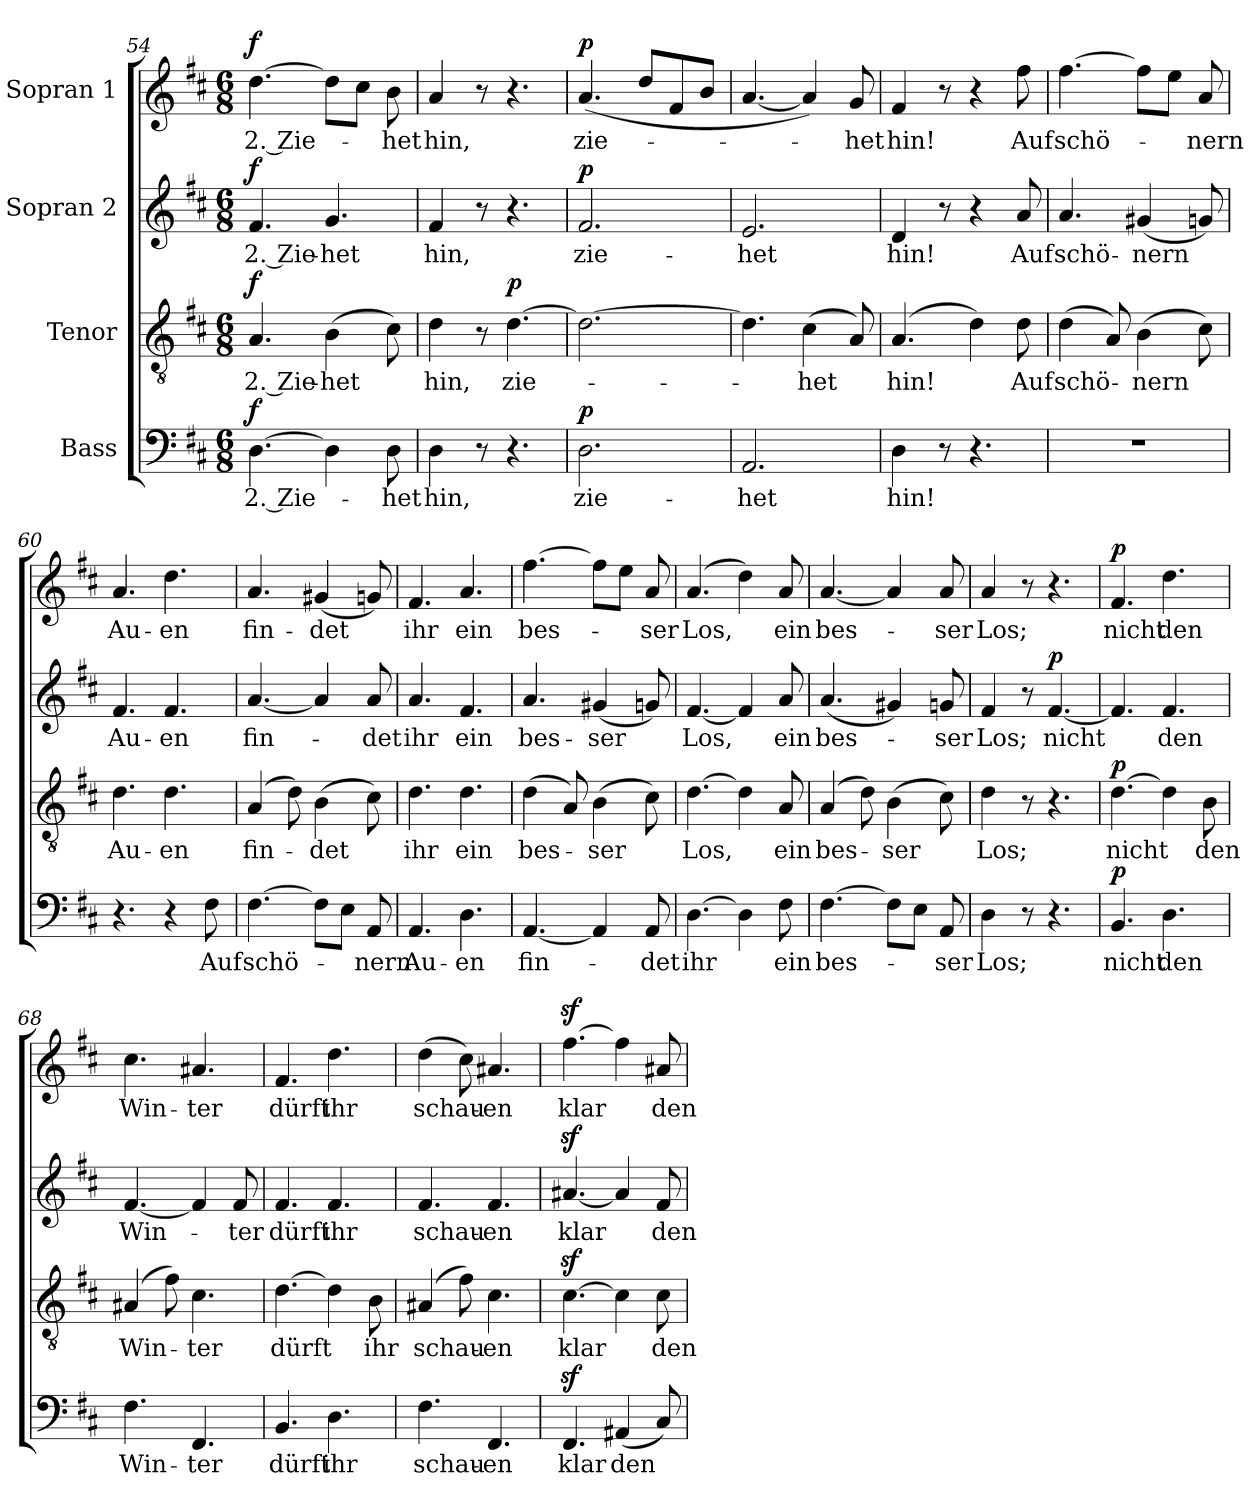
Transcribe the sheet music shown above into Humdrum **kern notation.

**kern	**text	**dynam	**kern	**text	**dynam	**kern	**text	**dynam	**kern	**text	**dynam
*part4	*part4	*part4	*part3	*part3	*part3	*part2	*part2	*part2	*part1	*part1	*part1
*staff4	*staff4	*staff4	*staff3	*staff3	*staff3	*staff2	*staff2	*staff2	*staff1	*staff1	*staff1
*I"Bass	*	*	*I"Tenor	*	*	*I"Sopran 2	*	*	*I"Sopran 1	*	*
!!LO:PB:g=z
*clefF4	*	*	*clefGv2	*	*	*clefG2	*	*	*clefG2	*	*
*k[f#c#]	*	*	*k[f#c#]	*	*	*k[f#c#]	*	*	*k[f#c#]	*	*
*M6/8	*	*	*M6/8	*	*	*M6/8	*	*	*M6/8	*	*
=54	=54	=54	=54	=54	=54	=54	=54	=54	=54	=54	=54
!	!LO:LY:b	!LO:DY:a	!	!LO:LY:b	!LO:DY:a	!	!LO:LY:b	!LO:DY:a	!	!LO:LY:b	!LO:DY:a
[4.D\	2. Zie-	f	4.A/	2. Zie-	f	4.f#/	2. Zie-	f	[4.dd\	2. Zie-	f
!	!	!	!	!LO:LY:b	!	!	!LO:LY:b	!	!	!	!
4D\]	.	.	(4B\	-het	.	4.g/	-het	.	8dd\L]	.	.
.	.	.	.	.	.	.	.	.	8cc#\J	.	.
!	!LO:LY:b	!	!	!	!	!	!	!	!	!LO:LY:b	!
8D\	-het	.	8c#\)	.	.	.	.	.	8b\	-het	.
=55	=55	=55	=55	=55	=55	=55	=55	=55	=55	=55	=55
!	!LO:LY:b	!	!	!LO:LY:b	!	!	!LO:LY:b	!	!	!LO:LY:b	!
4D\	hin,	.	4d\	hin,	.	4f#/	hin,	.	4a/	hin,	.
8r	.	.	8r	.	.	8r	.	.	8r	.	.
!	!	!	!	!LO:LY:b	!LO:DY:a	!	!	!	!	!	!
4.r	.	.	[4.d\	zie-	p	4.r	.	.	4.r	.	.
=56	=56	=56	=56	=56	=56	=56	=56	=56	=56	=56	=56
!	!LO:LY:b	!LO:DY:a	!	!	!	!	!LO:LY:b	!LO:DY:a	!	!LO:LY:b	!LO:DY:a
2.D\	zie-	p	2.d\_	.	.	2.f#/	zie-	p	(4.a/	zie-	p
.	.	.	.	.	.	.	.	.	8dd/L	.	.
.	.	.	.	.	.	.	.	.	8f#/	.	.
.	.	.	.	.	.	.	.	.	8b/J	.	.
=57	=57	=57	=57	=57	=57	=57	=57	=57	=57	=57	=57
!	!LO:LY:b	!	!	!	!	!	!LO:LY:b	!	!	!	!
2.AA/	-het	.	4.d\]	.	.	2.e/	-het	.	[4.a/	.	.
!	!	!	!	!LO:LY:b	!	!	!	!	!	!	!
.	.	.	(4c#\	-het	.	.	.	.	4a/])	.	.
!	!	!	!	!	!	!	!	!	!	!LO:LY:b	!
.	.	.	8A/)	.	.	.	.	.	8g/	-het	.
=58	=58	=58	=58	=58	=58	=58	=58	=58	=58	=58	=58
!	!LO:LY:b	!	!	!LO:LY:b	!	!	!LO:LY:b	!	!	!LO:LY:b	!
4D\	hin!	.	(4.A/	hin!	.	4d/	hin!	.	4f#/	hin!	.
8r	.	.	.	.	.	8r	.	.	8r	.	.
4.r	.	.	4d\)	.	.	4r	.	.	4r	.	.
!	!	!	!	!LO:LY:b	!	!	!LO:LY:b	!	!	!LO:LY:b	!
.	.	.	8d\	Auf	.	8a/	Auf	.	8ff#\	Auf	.
!!LO:LB:g=z
=59	=59	=59	=59	=59	=59	=59	=59	=59	=59	=59	=59
!	!	!	!	!LO:LY:b	!	!	!LO:LY:b	!	!	!LO:LY:b	!
2.r	.	.	(4d\	schö-	.	4.a/	schö-	.	[4.ff#\	schö-	.
.	.	.	8A/)	.	.	.	.	.	.	.	.
!	!	!	!	!LO:LY:b	!	!	!LO:LY:b	!	!	!	!
.	.	.	(4B\	-nern	.	(4g#X/	-nern	.	8ff#\L]	.	.
.	.	.	.	.	.	.	.	.	8ee\J	.	.
!	!	!	!	!	!	!	!	!	!	!LO:LY:b	!
.	.	.	8c#\)	.	.	8gn/)	.	.	8a/	-nern	.
=60	=60	=60	=60	=60	=60	=60	=60	=60	=60	=60	=60
!	!	!	!	!LO:LY:b	!	!	!LO:LY:b	!	!	!LO:LY:b	!
4.r	.	.	4.d\	Au-	.	4.f#/	Au-	.	4.a/	Au-	.
!	!	!	!	!LO:LY:b	!	!	!LO:LY:b	!	!	!LO:LY:b	!
4r	.	.	4.d\	-en	.	4.f#/	-en	.	4.dd\	-en	.
!	!LO:LY:b	!	!	!	!	!	!	!	!	!	!
8F#\	Auf	.	.	.	.	.	.	.	.	.	.
=61	=61	=61	=61	=61	=61	=61	=61	=61	=61	=61	=61
!	!LO:LY:b	!	!	!LO:LY:b	!	!	!LO:LY:b	!	!	!LO:LY:b	!
[4.F#\	schö-	.	(4A/	fin-	.	[4.a/	fin-	.	4.a/	fin-	.
.	.	.	8d\)	.	.	.	.	.	.	.	.
!	!	!	!	!LO:LY:b	!	!	!	!	!	!LO:LY:b	!
8F#\L]	.	.	(4B\	-det	.	4a/]	.	.	(4g#X/	-det	.
8E\J	.	.	.	.	.	.	.	.	.	.	.
!	!LO:LY:b	!	!	!	!	!	!LO:LY:b	!	!	!	!
8AA/	-nern	.	8c#\)	.	.	8a/	-det	.	8gn/)	.	.
=62	=62	=62	=62	=62	=62	=62	=62	=62	=62	=62	=62
!	!LO:LY:b	!	!	!LO:LY:b	!	!	!LO:LY:b	!	!	!LO:LY:b	!
4.AA/	Au-	.	4.d\	ihr	.	4.a/	ihr	.	4.f#/	ihr	.
!	!LO:LY:b	!	!	!LO:LY:b	!	!	!LO:LY:b	!	!	!LO:LY:b	!
4.D\	-en	.	4.d\	ein	.	4.f#/	ein	.	4.a/	ein	.
=63	=63	=63	=63	=63	=63	=63	=63	=63	=63	=63	=63
!	!LO:LY:b	!	!	!LO:LY:b	!	!	!LO:LY:b	!	!	!LO:LY:b	!
[4.AA/	fin-	.	(4d\	bes-	.	4.a/	bes-	.	[4.ff#\	bes-	.
.	.	.	8A/)	.	.	.	.	.	.	.	.
!	!	!	!	!LO:LY:b	!	!	!LO:LY:b	!	!	!	!
4AA/]	.	.	(4B\	-ser	.	(4g#X/	-ser	.	8ff#\L]	.	.
.	.	.	.	.	.	.	.	.	8ee\J	.	.
!	!LO:LY:b	!	!	!	!	!	!	!	!	!LO:LY:b	!
8AA/	-det	.	8c#\)	.	.	8gn/)	.	.	8a/	-ser	.
!!LO:LB:g=z
=64	=64	=64	=64	=64	=64	=64	=64	=64	=64	=64	=64
!	!LO:LY:b	!	!	!LO:LY:b	!	!	!LO:LY:b	!	!	!LO:LY:b	!
[4.D\	ihr	.	[4.d\	Los,	.	[4.f#/	Los,	.	(4.a/	Los,	.
4D\]	.	.	4d\]	.	.	4f#/]	.	.	4dd\)	.	.
!	!LO:LY:b	!	!	!LO:LY:b	!	!	!LO:LY:b	!	!	!LO:LY:b	!
8F#\	ein	.	8A/	ein	.	8a/	ein	.	8a/	ein	.
=65	=65	=65	=65	=65	=65	=65	=65	=65	=65	=65	=65
!	!LO:LY:b	!	!	!LO:LY:b	!	!	!LO:LY:b	!	!	!LO:LY:b	!
[4.F#\	bes-	.	(4A/	bes-	.	(4.a/	bes-	.	[4.a/	bes-	.
.	.	.	8d\)	.	.	.	.	.	.	.	.
!	!	!	!	!LO:LY:b	!	!	!	!	!	!	!
8F#\L]	.	.	(4B\	-ser	.	4g#X/)	.	.	4a/]	.	.
8E\J	.	.	.	.	.	.	.	.	.	.	.
!	!LO:LY:b	!	!	!	!	!	!LO:LY:b	!	!	!LO:LY:b	!
8AA/	-ser	.	8c#\)	.	.	8gn/	-ser	.	8a/	-ser	.
=66	=66	=66	=66	=66	=66	=66	=66	=66	=66	=66	=66
!	!LO:LY:b	!	!	!LO:LY:b	!	!	!LO:LY:b	!	!	!LO:LY:b	!
4D\	Los;	.	4d\	Los;	.	4f#/	Los;	.	4a/	Los;	.
8r	.	.	8r	.	.	8r	.	.	8r	.	.
!	!	!	!	!	!	!	!LO:LY:b	!LO:DY:a	!	!	!
4.r	.	.	4.r	.	.	[4.f#/	nicht	p	4.r	.	.
=67	=67	=67	=67	=67	=67	=67	=67	=67	=67	=67	=67
!	!LO:LY:b	!LO:DY:a	!	!LO:LY:b	!LO:DY:a	!	!	!	!	!LO:LY:b	!LO:DY:a
4.BB/	nicht	p	[4.d\	nicht	p	4.f#/]	.	.	4.f#/	nicht	p
!	!LO:LY:b	!	!	!	!	!	!LO:LY:b	!	!	!LO:LY:b	!
4.D\	den	.	4d\]	.	.	4.f#/	den	.	4.dd\	den	.
!	!	!	!	!LO:LY:b	!	!	!	!	!	!	!
.	.	.	8B\	den	.	.	.	.	.	.	.
=68	=68	=68	=68	=68	=68	=68	=68	=68	=68	=68	=68
!	!LO:LY:b	!	!	!LO:LY:b	!	!	!LO:LY:b	!	!	!LO:LY:b	!
4.F#\	Win-	.	(4A#X/	Win-	.	[4.f#/	Win-	.	4.cc#\	Win-	.
.	.	.	8f#\)	.	.	.	.	.	.	.	.
!	!LO:LY:b	!	!	!LO:LY:b	!	!	!	!	!	!LO:LY:b	!
4.FF#/	-ter	.	4.c#\	-ter	.	4f#/]	.	.	4.a#X/	-ter	.
!	!	!	!	!	!	!	!LO:LY:b	!	!	!	!
.	.	.	.	.	.	8f#/	-ter	.	.	.	.
!!LO:PB:g=z
=69	=69	=69	=69	=69	=69	=69	=69	=69	=69	=69	=69
!	!LO:LY:b	!	!	!LO:LY:b	!	!	!LO:LY:b	!	!	!LO:LY:b	!
4.BB/	dürft	.	[4.d\	dürft	.	4.f#/	dürft	.	4.f#/	dürft	.
!	!LO:LY:b	!	!	!	!	!	!LO:LY:b	!	!	!LO:LY:b	!
4.D\	ihr	.	4d\]	.	.	4.f#/	ihr	.	4.dd\	ihr	.
!	!	!	!	!LO:LY:b	!	!	!	!	!	!	!
.	.	.	8B\	ihr	.	.	.	.	.	.	.
=70	=70	=70	=70	=70	=70	=70	=70	=70	=70	=70	=70
!	!LO:LY:b	!	!	!LO:LY:b	!	!	!LO:LY:b	!	!	!LO:LY:b	!
4.F#\	schau-	.	(4A#X/	schau-	.	4.f#/	schau-	.	(4dd\	schau-	.
.	.	.	8f#\)	.	.	.	.	.	8cc#\)	.	.
!	!LO:LY:b	!	!	!LO:LY:b	!	!	!LO:LY:b	!	!	!LO:LY:b	!
4.FF#/	-en	.	4.c#\	-en	.	4.f#/	-en	.	4.a#X/	-en	.
=71	=71	=71	=71	=71	=71	=71	=71	=71	=71	=71	=71
!	!LO:LY:b	!	!	!LO:LY:b	!	!	!LO:LY:b	!	!	!LO:LY:b	!
4.FF#z>/	klar	.	[4.c#z>\	klar	.	[4.a#Xz>/	klar	.	[4.ff#z>\	klar	.
!	!LO:LY:b	!	!	!	!	!	!	!	!	!	!
(4AA#X/	den	.	4c#\]	.	.	4a#/]	.	.	4ff#\]	.	.
!	!	!	!	!LO:LY:b	!	!	!LO:LY:b	!	!	!LO:LY:b	!
8C#/)	.	.	8c#\	den	.	8f#/	den	.	8a#X/	den	.
=	=	=	=	=	=	=	=	=	=	=	=
*-	*-	*-	*-	*-	*-	*-	*-	*-	*-	*-	*-
